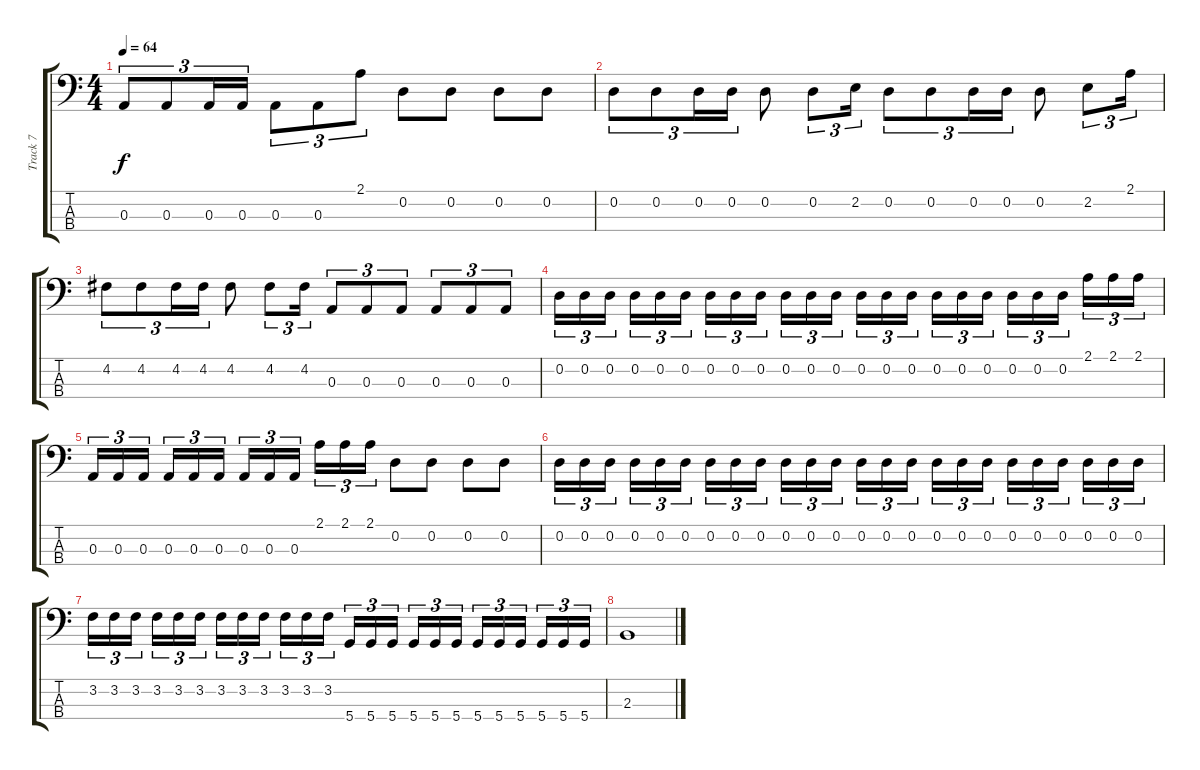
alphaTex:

\track ("Track 7" "Track 7") {instrument electricbasspick}
\staff {score tabs}
\tuning (G2 D2 A1 D1) {hide}
\ts (4 4)
\tempo 64
\clef f4
\ks c
0.3.8{tu (3 2) dy f} 0.3.8{tu (3 2)} 0.3.16{tu (3 2)} 0.3.16{tu (3 2)} 0.3.8{tu (3 2)} 0.3.8{tu (3 2)} 2.1.8{tu (3 2)} 0.2.8 0.2.8 0.2.8 0.2.8 |
0.2.8{tu (3 2)} 0.2.8{tu (3 2)} 0.2.16{tu (3 2)} 0.2.16{tu (3 2)} 0.2.8 0.2.8{tu (3 2)} 2.2.16{tu (3 2)} 0.2.8{tu (3 2)} 0.2.8{tu (3 2)} 0.2.16{tu (3 2)} 0.2.16{tu (3 2)} 0.2.8 2.2.8{tu (3 2)} 2.1.16{tu (3 2)} |
4.2.8{tu (3 2)} 4.2.8{tu (3 2)} 4.2.16{tu (3 2)} 4.2.16{tu (3 2)} 4.2.8 4.2.8{tu (3 2)} 4.2.16{tu (3 2)} 0.3.8{tu (3 2)} 0.3.8{tu (3 2)} 0.3.8{tu (3 2)} 0.3.8{tu (3 2)} 0.3.8{tu (3 2)} 0.3.8{tu (3 2)} |
0.2.16{tu (3 2)} 0.2.16{tu (3 2)} 0.2.16{tu (3 2) beam splitsecondary} 0.2.16{tu (3 2)} 0.2.16{tu (3 2)} 0.2.16{tu (3 2)} 0.2.16{tu (3 2)} 0.2.16{tu (3 2)} 0.2.16{tu (3 2) beam splitsecondary} 0.2.16{tu (3 2)} 0.2.16{tu (3 2)} 0.2.16{tu (3 2)} 0.2.16{tu (3 2)} 0.2.16{tu (3 2)} 0.2.16{tu (3 2) beam splitsecondary} 0.2.16{tu (3 2)} 0.2.16{tu (3 2)} 0.2.16{tu (3 2)} 0.2.16{tu (3 2)} 0.2.16{tu (3 2)} 0.2.16{tu (3 2) beam splitsecondary} 2.1.16{tu (3 2)} 2.1.16{tu (3 2)} 2.1.16{tu (3 2)} |
0.3.16{tu (3 2)} 0.3.16{tu (3 2)} 0.3.16{tu (3 2) beam splitsecondary} 0.3.16{tu (3 2)} 0.3.16{tu (3 2)} 0.3.16{tu (3 2)} 0.3.16{tu (3 2)} 0.3.16{tu (3 2)} 0.3.16{tu (3 2) beam splitsecondary} 2.1.16{tu (3 2)} 2.1.16{tu (3 2)} 2.1.16{tu (3 2)} 0.2.8 0.2.8 0.2.8 0.2.8 |
0.2.16{tu (3 2)} 0.2.16{tu (3 2)} 0.2.16{tu (3 2) beam splitsecondary} 0.2.16{tu (3 2)} 0.2.16{tu (3 2)} 0.2.16{tu (3 2)} 0.2.16{tu (3 2)} 0.2.16{tu (3 2)} 0.2.16{tu (3 2) beam splitsecondary} 0.2.16{tu (3 2)} 0.2.16{tu (3 2)} 0.2.16{tu (3 2)} 0.2.16{tu (3 2)} 0.2.16{tu (3 2)} 0.2.16{tu (3 2) beam splitsecondary} 0.2.16{tu (3 2)} 0.2.16{tu (3 2)} 0.2.16{tu (3 2)} 0.2.16{tu (3 2)} 0.2.16{tu (3 2)} 0.2.16{tu (3 2) beam splitsecondary} 0.2.16{tu (3 2)} 0.2.16{tu (3 2)} 0.2.16{tu (3 2)} |
3.2.16{tu (3 2)} 3.2.16{tu (3 2)} 3.2.16{tu (3 2) beam splitsecondary} 3.2.16{tu (3 2)} 3.2.16{tu (3 2)} 3.2.16{tu (3 2)} 3.2.16{tu (3 2)} 3.2.16{tu (3 2)} 3.2.16{tu (3 2) beam splitsecondary} 3.2.16{tu (3 2)} 3.2.16{tu (3 2)} 3.2.16{tu (3 2)} 5.4.16{tu (3 2)} 5.4.16{tu (3 2)} 5.4.16{tu (3 2) beam splitsecondary} 5.4.16{tu (3 2)} 5.4.16{tu (3 2)} 5.4.16{tu (3 2)} 5.4.16{tu (3 2)} 5.4.16{tu (3 2)} 5.4.16{tu (3 2) beam splitsecondary} 5.4.16{tu (3 2)} 5.4.16{tu (3 2)} 5.4.16{tu (3 2)} |
2.3.1
